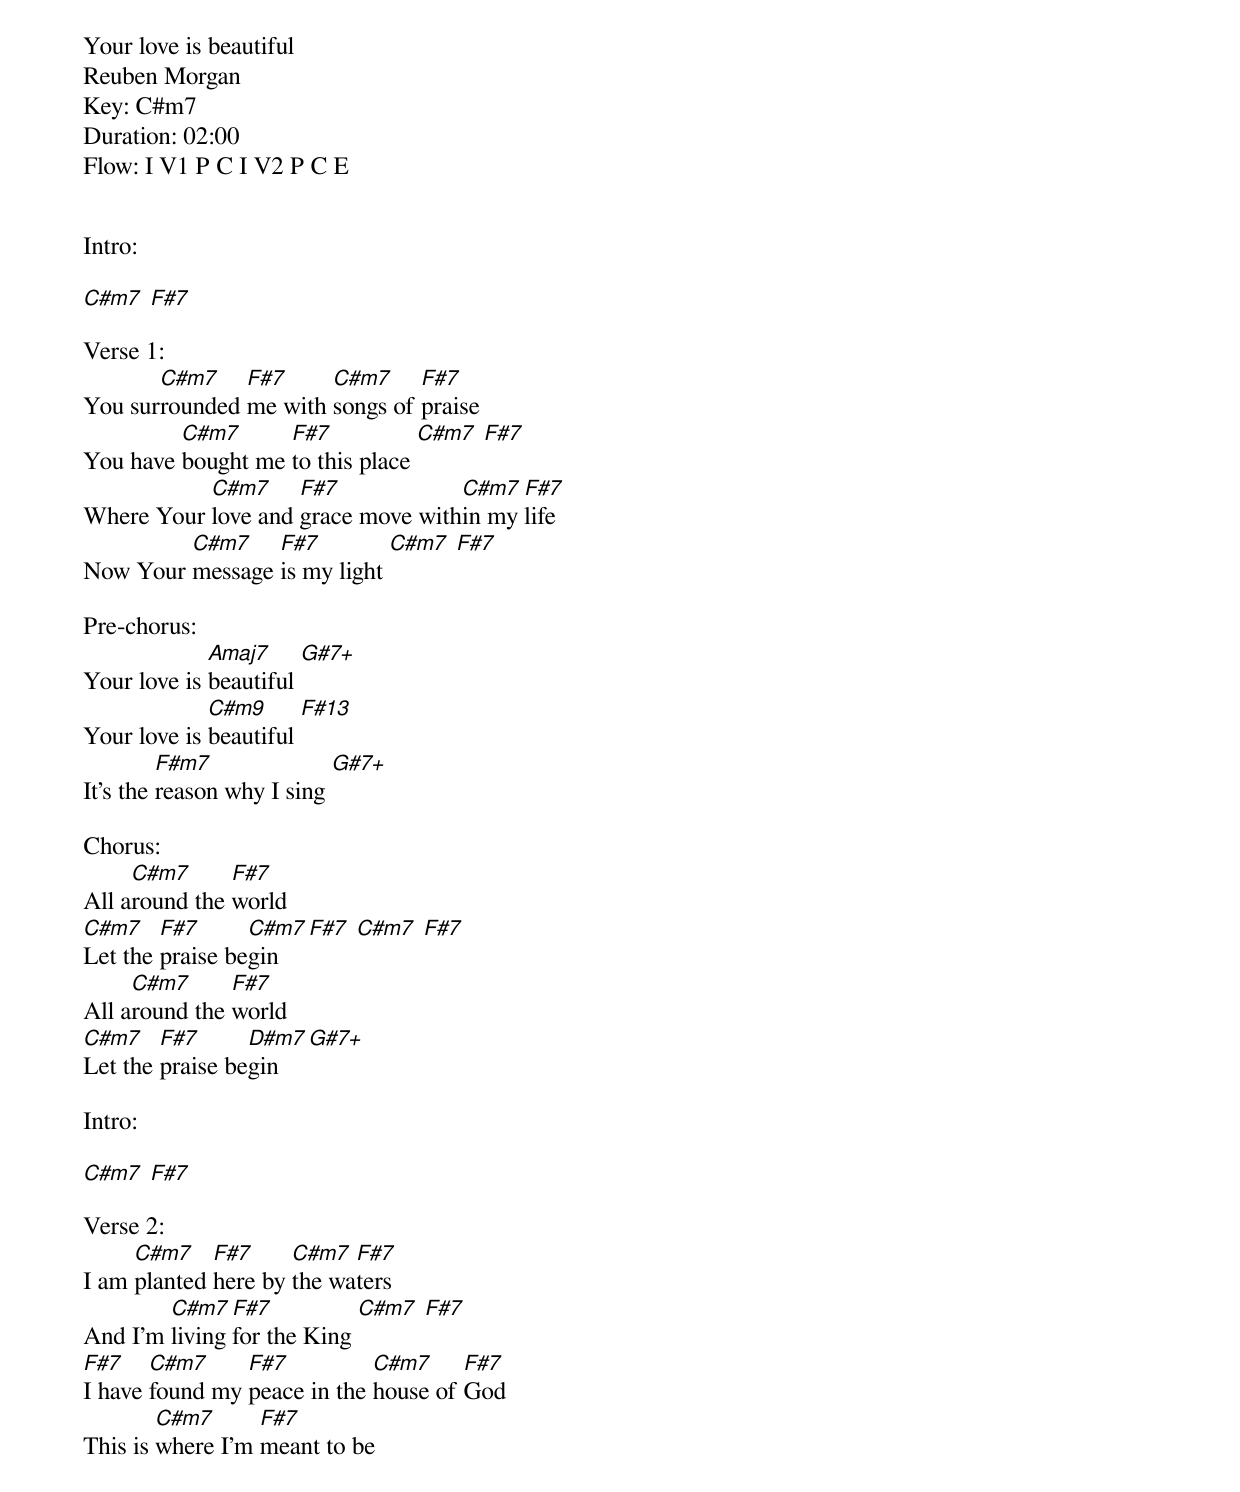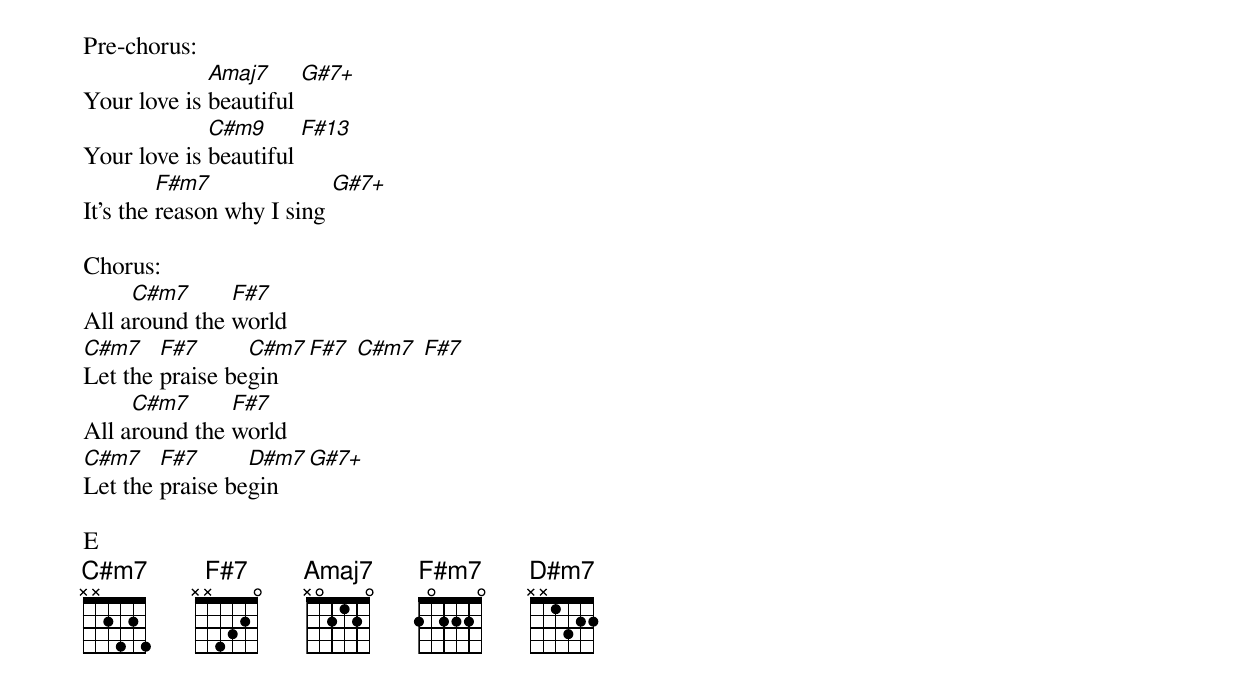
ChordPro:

Your love is beautiful
Reuben Morgan
Key: C#m7
Duration: 02:00
Flow: I V1 P C I V2 P C E


Intro:

[C#m7] [F#7]

Verse 1:
You sur[C#m7]rounded [F#7]me with [C#m7]songs of [F#7]praise
You have [C#m7]bought me [F#7]to this place [C#m7] [F#7]
Where Your [C#m7]love and [F#7]grace move with[C#m7]in my [F#7]life
Now Your [C#m7]message [F#7]is my light [C#m7] [F#7]

Pre-chorus:
Your love is [Amaj7]beautiful [G#7+]
Your love is [C#m9]beautiful [F#13]
It's the [F#m7]reason why I sing [G#7+]

Chorus:
All a[C#m7]round the [F#7]world
[C#m7]Let the [F#7]praise be[C#m7]gin [F#7] [C#m7] [F#7]
All a[C#m7]round the [F#7]world
[C#m7]Let the [F#7]praise be[D#m7]gin [G#7+]

Intro:

[C#m7] [F#7]

Verse 2:
I am [C#m7]planted [F#7]here by [C#m7]the wa[F#7]ters
And I'm [C#m7]living [F#7]for the King [C#m7] [F#7]
[F#7]I have [C#m7]found my [F#7]peace in the [C#m7]house of [F#7]God
This is [C#m7]where I'm [F#7]meant to be


Pre-chorus:
Your love is [Amaj7]beautiful [G#7+]
Your love is [C#m9]beautiful [F#13]
It's the [F#m7]reason why I sing [G#7+]

Chorus:
All a[C#m7]round the [F#7]world
[C#m7]Let the [F#7]praise be[C#m7]gin [F#7] [C#m7] [F#7]
All a[C#m7]round the [F#7]world
[C#m7]Let the [F#7]praise be[D#m7]gin [G#7+]

E
